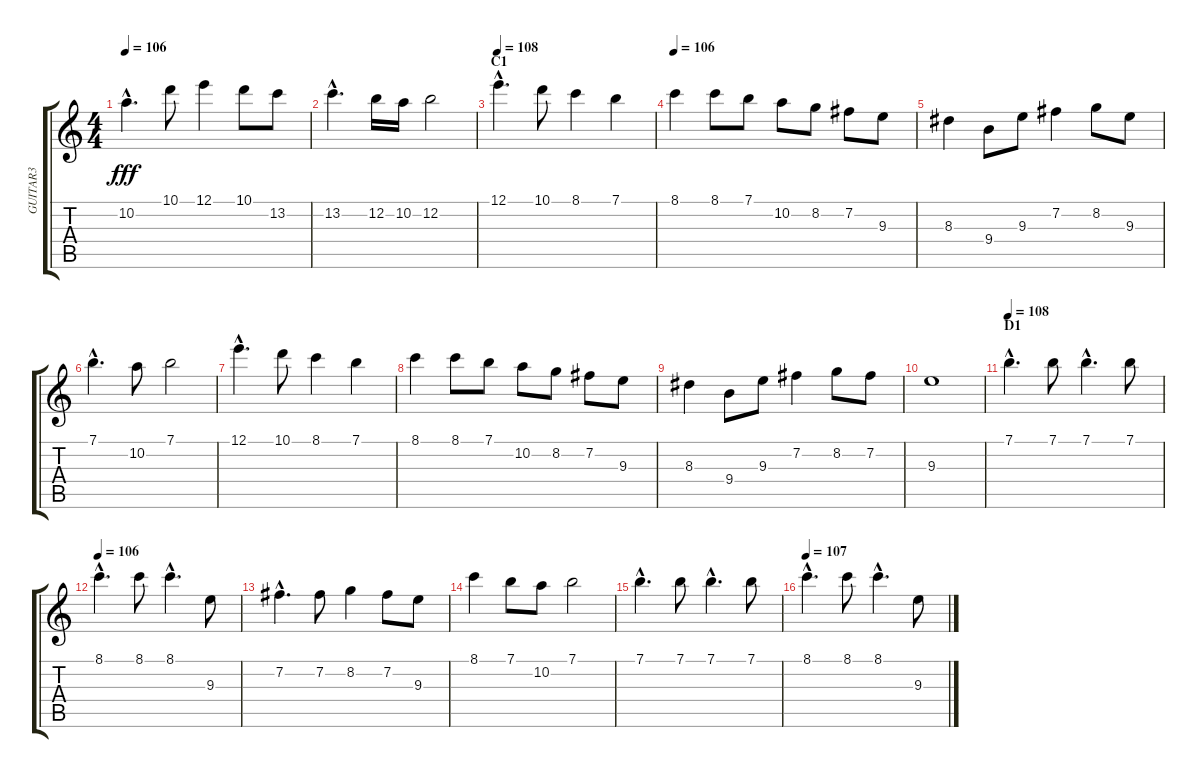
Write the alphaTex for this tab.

\track ("GUITAR3" "GUITAR3") {instrument acousticguitarsteel}
\staff {score tabs}
\tuning (E4 B3 G3 D3 A2 E2) {hide}
\ts (4 4)
\tempo 106
\clef g2
\ks c
10.2{hac}.4{d dy fff} 10.1.8 12.1.4 10.1.8 13.2.8 |
13.2{hac}.4{d} 12.2.16 10.2.16 12.2.2 |
\section ("" "C1")
\tempo 108
12.1{hac}.4{d} 10.1.8 8.1.4 7.1.4 |
\tempo 106
8.1.4 8.1.8 7.1.8 10.2.8 8.2.8 7.2.8 9.3.8 |
8.3.4 9.4.8 9.3.8 7.2.4 8.2.8 9.3.8 |
7.1{hac}.4{d} 10.2.8 7.1.2 |
12.1{hac}.4{d} 10.1.8 8.1.4 7.1.4 |
8.1.4 8.1.8 7.1.8 10.2.8 8.2.8 7.2.8 9.3.8 |
8.3.4 9.4.8 9.3.8 7.2.4 8.2.8 7.2.8 |
9.3.1 |
\section ("" "D1")
\tempo 108
7.1{hac}.4{d} 7.1.8 7.1{hac}.4{d} 7.1.8 |
\tempo 106
8.1{hac}.4{d} 8.1.8 8.1{hac}.4{d} 9.3.8 |
7.2{hac}.4{d} 7.2.8 8.2.4 7.2.8 9.3.8 |
8.1.4 7.1.8 10.2.8 7.1.2 |
7.1{hac}.4{d} 7.1.8 7.1{hac}.4{d} 7.1.8 |
\tempo 107
8.1{hac}.4{d} 8.1.8 8.1{hac}.4{d} 9.3.8
